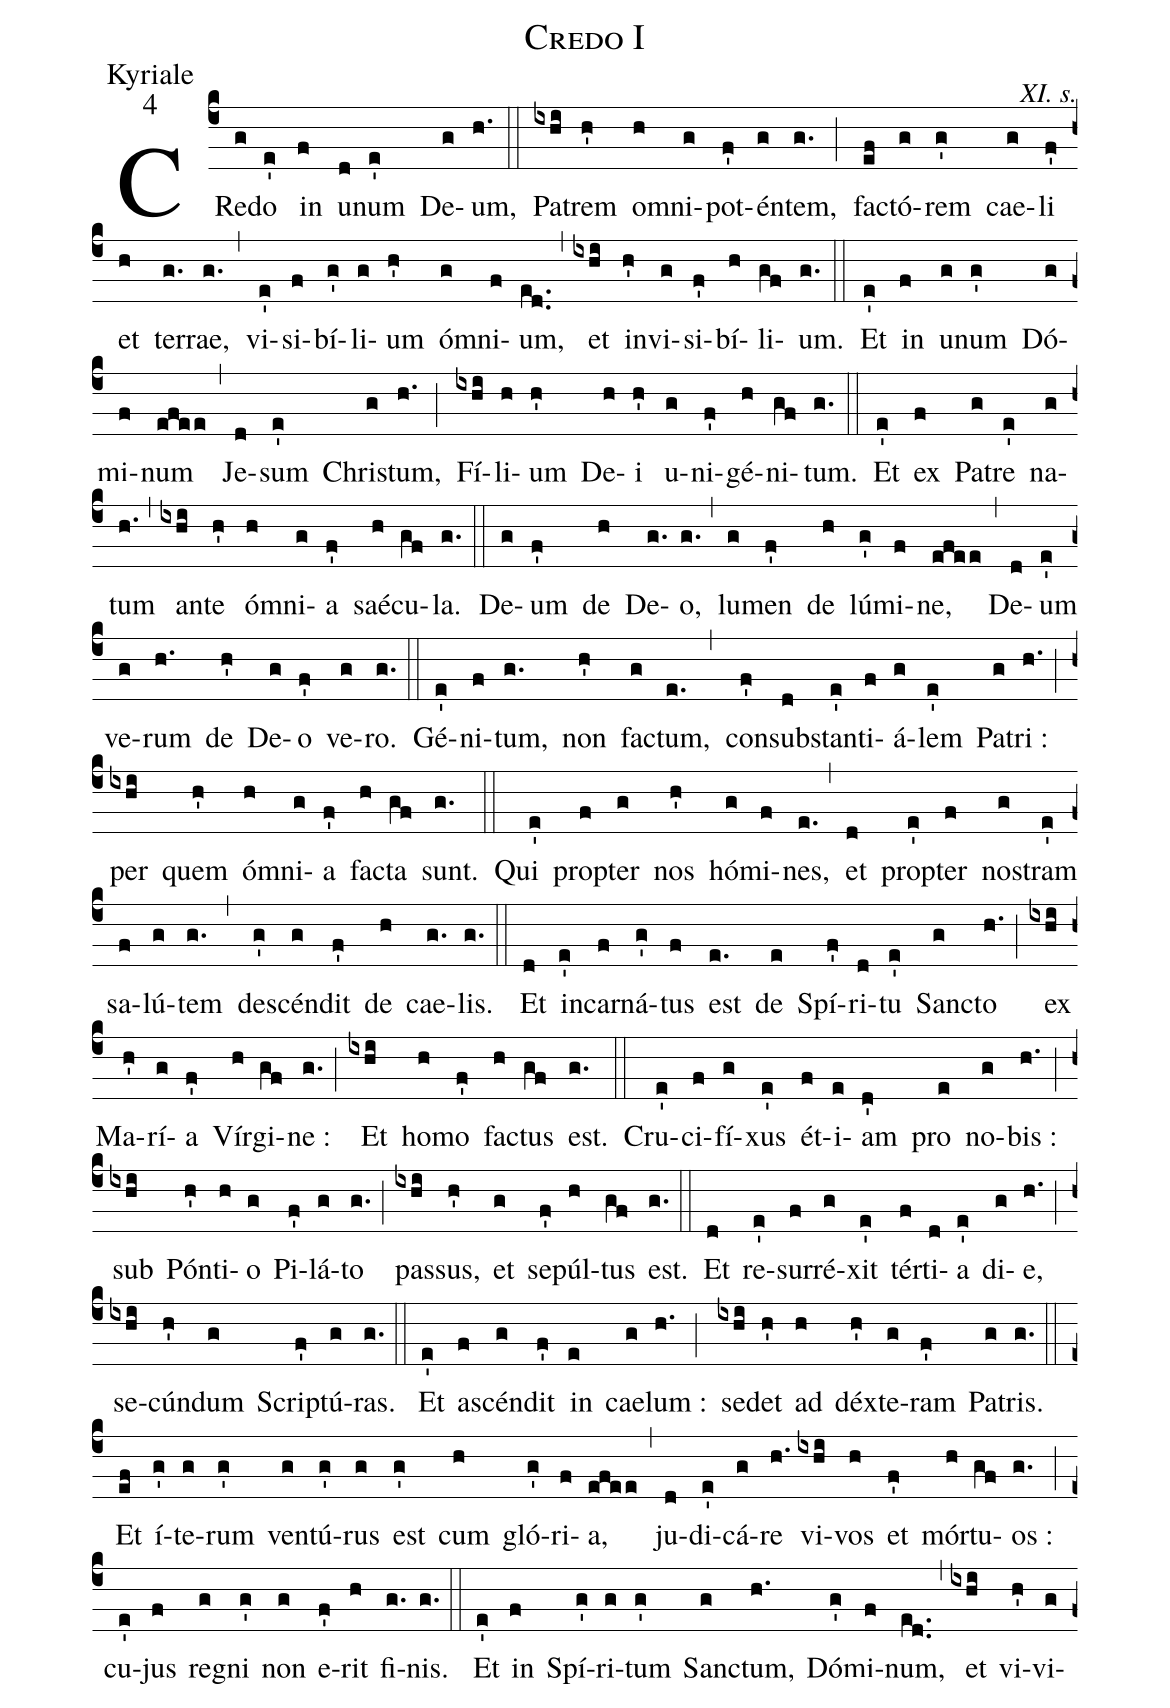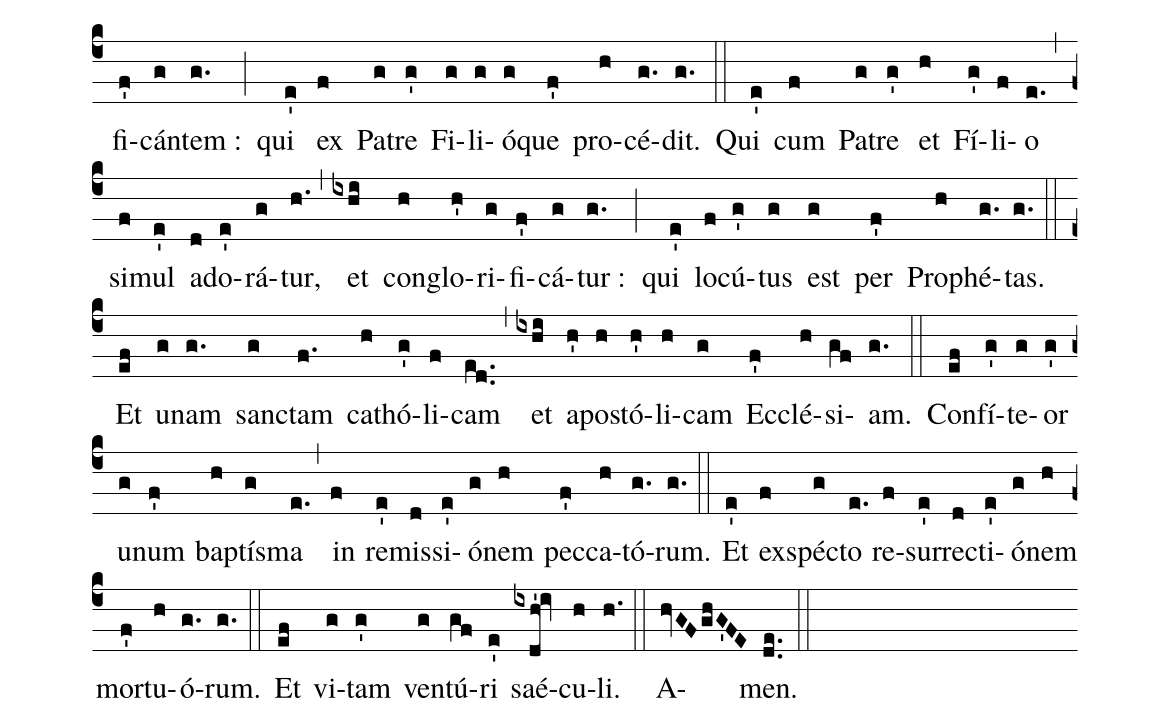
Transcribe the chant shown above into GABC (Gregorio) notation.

name:Credo I;
office-part:Kyriale;
mode:4;
commentary:XI. s.;
%%
(c4) CRe(g)do(e') in(f) u(d)num(e') De(g)um,(h.) (::) Pa(ixhi)trem(h') o(h)mni(g)pot(f')én(g)tem,(g.) (;) fa(ef)ctó(g)rem(g') cae(g)li(f') et(h) ter(g.)rae,(g.) (,) vi(e')si(f)bí(g')li(g)um(h') ó(g)mni(f)um,(ed..) (,) et(ixhi) in(h')vi(g)si(f')bí(h)li(gf)um.(g.) (::)

Et(e') in(f) u(g)num(g') Dó(g)mi(f)num(efee) (,) Je(d)sum(e') Chri(g)stum,(h.) (;) Fí(ixhi)li(h)um(h') De(h)i(h') u(g)ni(f')gé(h)ni(gf)tum.(g.) (::) Et(e') ex(f) Pa(g)tre(e') na(g)tum(h.) (,) an(ixhi)te(h') ó(h)mni(g)a(f') saé(h)cu(gf)la.(g.) (::) De(g)um(f') de(h) De(g.)o,(g.) (,) lu(g)men(f') de(h) lú(g')mi(f)ne,(efee) (,) De(d)um(e') ve(g)rum(h.) de(h') De(g)o(f') ve(g)ro.(g.) (::) Gé(e')ni(f)tum,(g.) non(h') fa(g)ctum,(e.) (,) con(f')sub(d)stan(e')ti(f)á(g)lem(e') Pa(g)tri :(h.) (;) per(ixhi) quem(h') ó(h)mni(g)a(f') fa(h)cta(gf) sunt.(g.) (::) Qui(e') pro(f)pter(g) nos(h') hó(g)mi(f)nes,(e.) (,) et(d) pro(e')pter(f) no(g)stram(e') sa(f)lú(g)tem(g.) (,) de(g')scén(g)dit(f') de(h) cae(g.)lis.(g.) (::) Et(d) in(e')car(f)ná(g')tus(f) est(e.) de(e) Spí(f')ri(d)tu(e') San(g)cto(h.) (;) ex(ixhi) Ma(h')rí(g)a(f') Vír(h)gi(gf)ne :(g.) (;) Et(ixhi) ho(h)mo(f') fa(h)ctus(gf) est.(g.) (::) Cru(e')ci(f)fí(g)xus(e') ét(f)i(e)am(d') pro(e) no(g)bis :(h.) (;) sub(ixhi) Pón(h')ti(h)o(g) Pi(f')lá(g)to(g.) (;) pas(ixhi)sus,(h') et(g) se(f')púl(h)tus(gf) est.(g.) (::) Et(d) re(e')sur(f)ré(g)xit(e') tér(f)ti(d)a(e') di(g)e,(h.) (;) se(ixhi)cún(h')dum(g) Scri(f')ptú(g)ras.(g.) (::) Et(e') a(f)scén(g)dit(f') in(e) cae(g)lum :(h.) (;) se(ixhi)det(h') ad(h) déx(h')te(g)ram(f') Pa(g)tris.(g.) (::) Et(ef) í(g')te(g)rum(g') ven(g)tú(g')rus(g) est(g') cum(h) gló(g')ri(f)a,(efee) (,) ju(d)di(e')cá(g)re(h.) vi(ixhi)vos(h) et(f') mór(h)tu(gf)os :(g.) (;) cu(e')jus(f) re(g)gni(g') non(g) e(f')rit(h) fi(g.)nis.(g.) (::)

Et(e') in(f) Spí(g')ri(g)tum(g') San(g)ctum,(h.) Dó(g')mi(f)num,(ed..) (,) et(ixhi) vi(h')vi(g)fi(f')cán(g)tem :(g.) (;) qui(e') ex(f) Pa(g)tre(g') Fi(g)li(g)ó(g)que(f') pro(h)cé(g.)dit.(g.) (::) Qui(e') cum(f) Pa(g)tre(g') et(h) Fí(g')li(f)o(e.) (,) si(f)mul(e') ad(d)o(e')rá(g)tur,(h.) (,) et(ixhi) con(h)glo(h')ri(g)fi(f')cá(g)tur :(g.) (;) qui(e') lo(f)cú(g')tus(g) est(g) per(f') Pro(h)phé(g.)tas.(g.) (::)

Et(ef) u(g)nam(g.) san(g)ctam(f.) ca(h)thó(g')li(f)cam(ed..) (,) et(ixhi) a(h')po(h)stó(h')li(h)cam(g) Ec(f')clé(h)si(gf)am.(g.) (::)

Con(ef)fí(g')te(g)or(g') u(g)num(f') ba(h)ptí(g)sma(e.) (,) in(f) re(e')mis(d)si(e')ó(g)nem(h) pec(f')ca(h)tó(g.)rum.(g.) (::) Et(e') ex(f)spé(g)cto(e.) re(f)sur(e')re(d)cti(e')ó(g)nem(h) mor(f')tu(h)ó(g.)rum.(g.) (::) Et(ef) vi(g)tam(g') ven(g)tú(gf)ri(e') saé(ixdh'!iv)cu(h)li.(h.) (::) A(hvGFghG'FE)men.(de..) (::)
